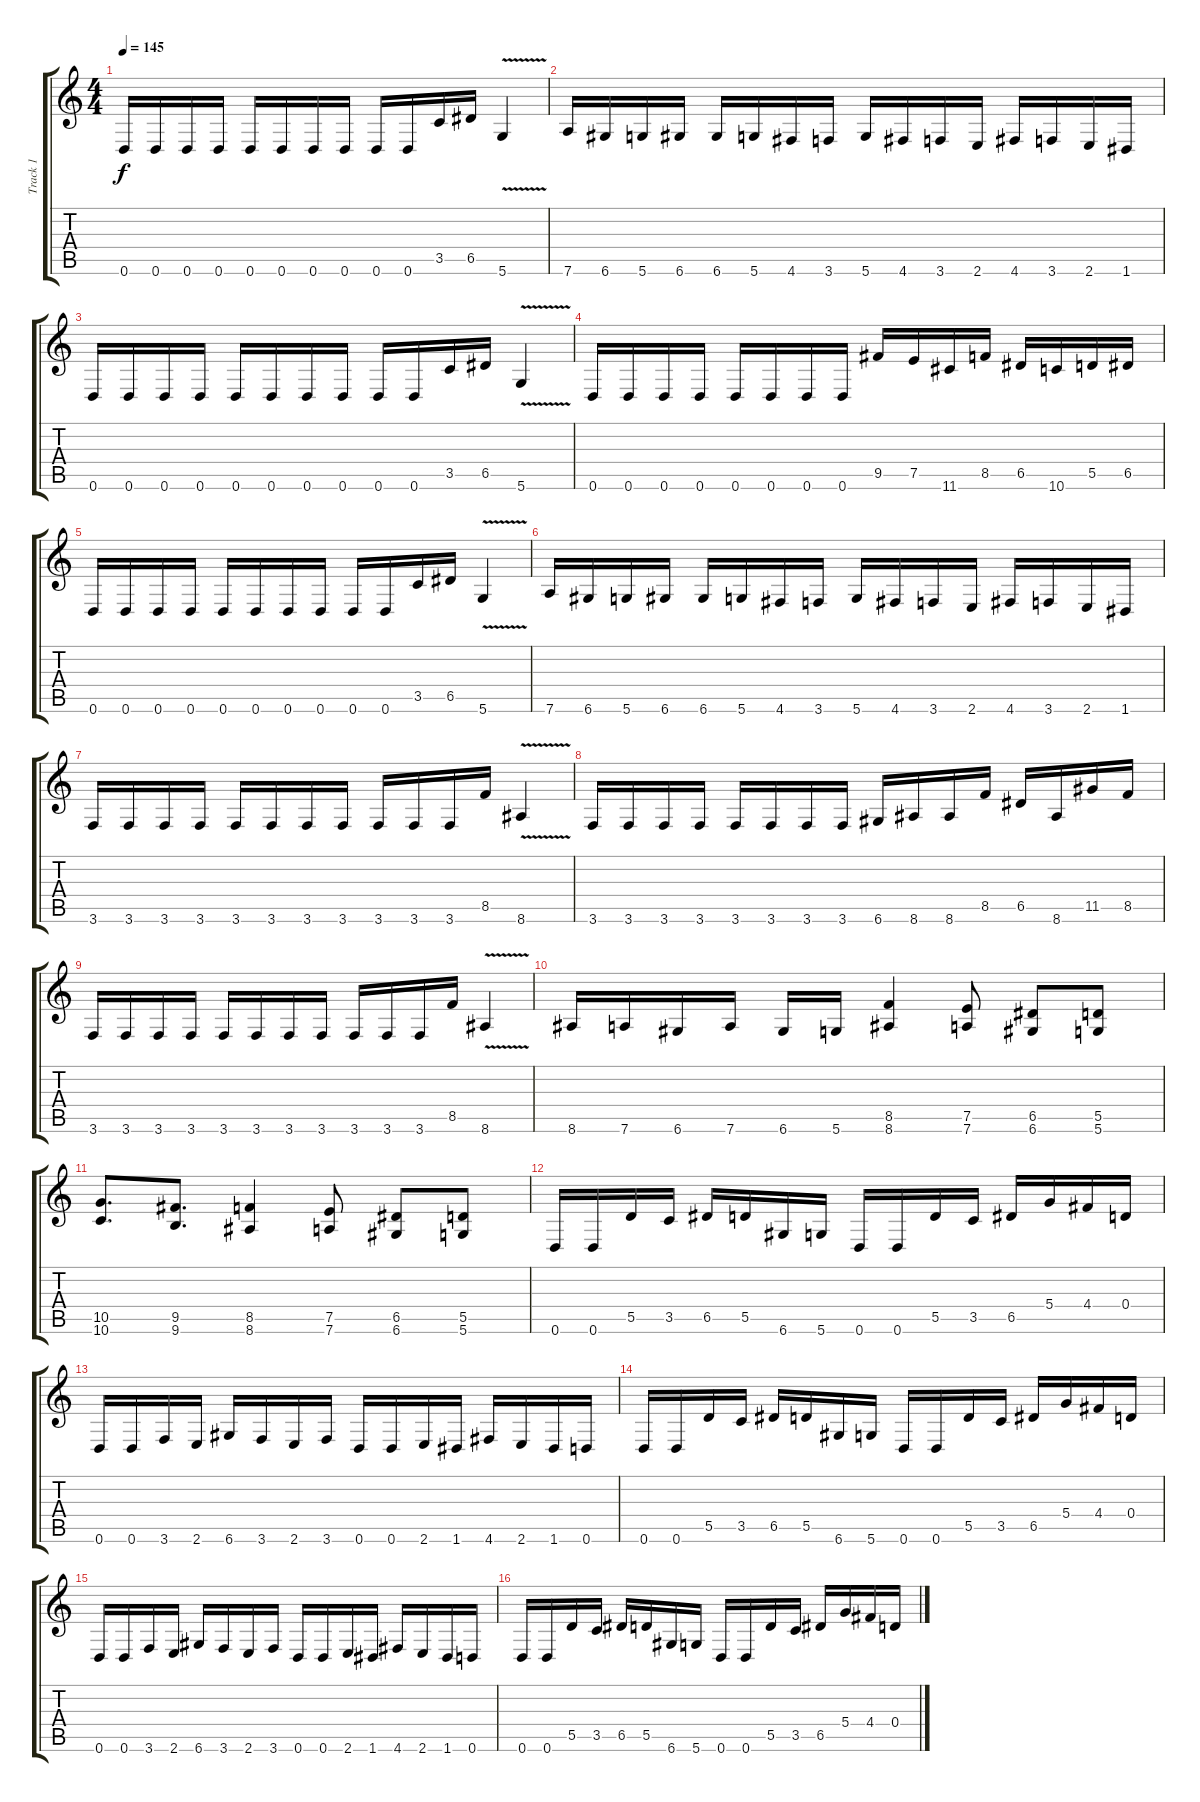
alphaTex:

\track ("Track 1" "Track 1") {instrument distortionguitar}
\staff {score tabs}
\tuning (E4 B3 G3 D3 A2 D2) {hide}
\ts (4 4)
\tempo 145
\clef g2
\ks c
0.6.16{dy f} 0.6.16 0.6.16 0.6.16 0.6.16 0.6.16 0.6.16 0.6.16 0.6.16 0.6.16 3.5.16 6.5.16 5.6{v}.4 |
7.6.16 6.6.16 5.6.16 6.6.16 6.6.16 5.6.16 4.6.16 3.6.16 5.6.16 4.6.16 3.6.16 2.6.16 4.6.16 3.6.16 2.6.16 1.6.16 |
0.6.16 0.6.16 0.6.16 0.6.16 0.6.16 0.6.16 0.6.16 0.6.16 0.6.16 0.6.16 3.5.16 6.5.16 5.6{v}.4 |
0.6.16 0.6.16 0.6.16 0.6.16 0.6.16 0.6.16 0.6.16 0.6.16 9.5.16 7.5.16 11.6.16 8.5.16 6.5.16 10.6.16 5.5.16 6.5.16 |
0.6.16 0.6.16 0.6.16 0.6.16 0.6.16 0.6.16 0.6.16 0.6.16 0.6.16 0.6.16 3.5.16 6.5.16 5.6{v}.4 |
7.6.16 6.6.16 5.6.16 6.6.16 6.6.16 5.6.16 4.6.16 3.6.16 5.6.16 4.6.16 3.6.16 2.6.16 4.6.16 3.6.16 2.6.16 1.6.16 |
3.6.16 3.6.16 3.6.16 3.6.16 3.6.16 3.6.16 3.6.16 3.6.16 3.6.16 3.6.16 3.6.16 8.5.16 8.6{v}.4 |
3.6.16 3.6.16 3.6.16 3.6.16 3.6.16 3.6.16 3.6.16 3.6.16 6.6.16 8.6.16 8.6.16 8.5.16 6.5.16 8.6.16 11.5.16 8.5.16 |
3.6.16 3.6.16 3.6.16 3.6.16 3.6.16 3.6.16 3.6.16 3.6.16 3.6.16 3.6.16 3.6.16 8.5.16 8.6{v}.4 |
8.6.16 7.6.16 6.6.16 7.6.16 6.6.16 5.6.16 (8.5 8.6).4 (7.5 7.6).8 (6.5 6.6).8 (5.5 5.6).8 |
(10.5 10.6).8{d} (9.5 9.6).8{d} (8.5 8.6).4 (7.5 7.6).8 (6.5 6.6).8 (5.5 5.6).8 |
0.6.16 0.6.16 5.5.16 3.5.16 6.5.16 5.5.16 6.6.16 5.6.16 0.6.16 0.6.16 5.5.16 3.5.16 6.5.16 5.4.16 4.4.16 0.4.16 |
0.6.16 0.6.16 3.6.16 2.6.16 6.6.16 3.6.16 2.6.16 3.6.16 0.6.16 0.6.16 2.6.16 1.6.16 4.6.16 2.6.16 1.6.16 0.6.16 |
0.6.16 0.6.16 5.5.16 3.5.16 6.5.16 5.5.16 6.6.16 5.6.16 0.6.16 0.6.16 5.5.16 3.5.16 6.5.16 5.4.16 4.4.16 0.4.16 |
0.6.16 0.6.16 3.6.16 2.6.16 6.6.16 3.6.16 2.6.16 3.6.16 0.6.16 0.6.16 2.6.16 1.6.16 4.6.16 2.6.16 1.6.16 0.6.16 |
0.6.16 0.6.16 5.5.16 3.5.16 6.5.16 5.5.16 6.6.16 5.6.16 0.6.16 0.6.16 5.5.16 3.5.16 6.5.16 5.4.16 4.4.16 0.4.16
